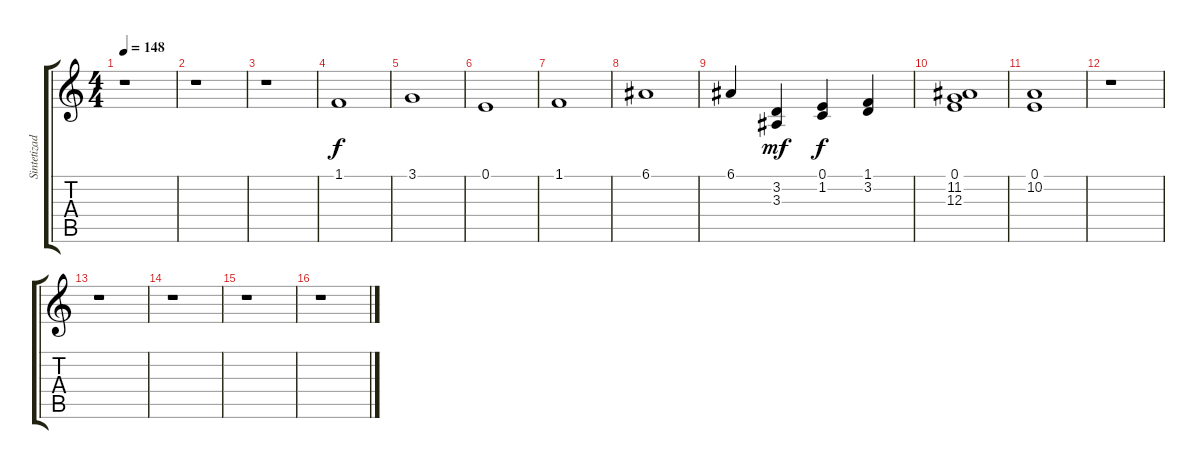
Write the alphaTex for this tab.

\track ("Sintetizador" "Sintetizad") {instrument pad2warm}
\staff {score tabs}
\tuning (E4 B3 G3 D3 A2 E2) {hide}
\ts (4 4)
\tempo 148
\clef g2
\ks c
r.1{dy f} |
r.1 |
r.1 |
1.1.1 |
3.1.1 |
0.1.1 |
1.1.1 |
6.1.1 |
6.1.4 (3.2 3.3).4{dy mf} (0.1 1.2).4{dy f} (1.1 3.2).4 |
(0.1 11.2 12.3).1 |
(0.1 10.2).1 |
r.1 |
r.1 |
r.1 |
r.1 |
r.1
